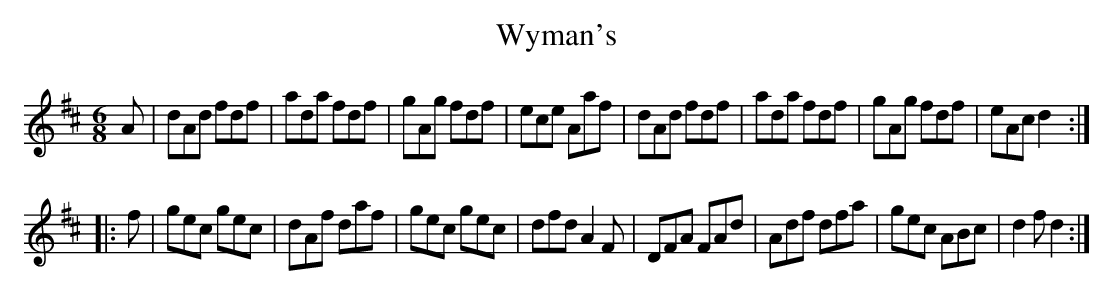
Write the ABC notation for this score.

X:1
T:Wyman's
M:6/8
L:1/8
Q:1/8=270
K:D
A|dAd fdf|ada fdf|gAg fdf|ece Aaf|dAd fdf|ada fdf|gAg fdf|eAc d2::
f|gec gec|dAf daf|gec gec|dfd A2F|DFA FAd|Adf dfa|gec ABc|d2f d2:|
